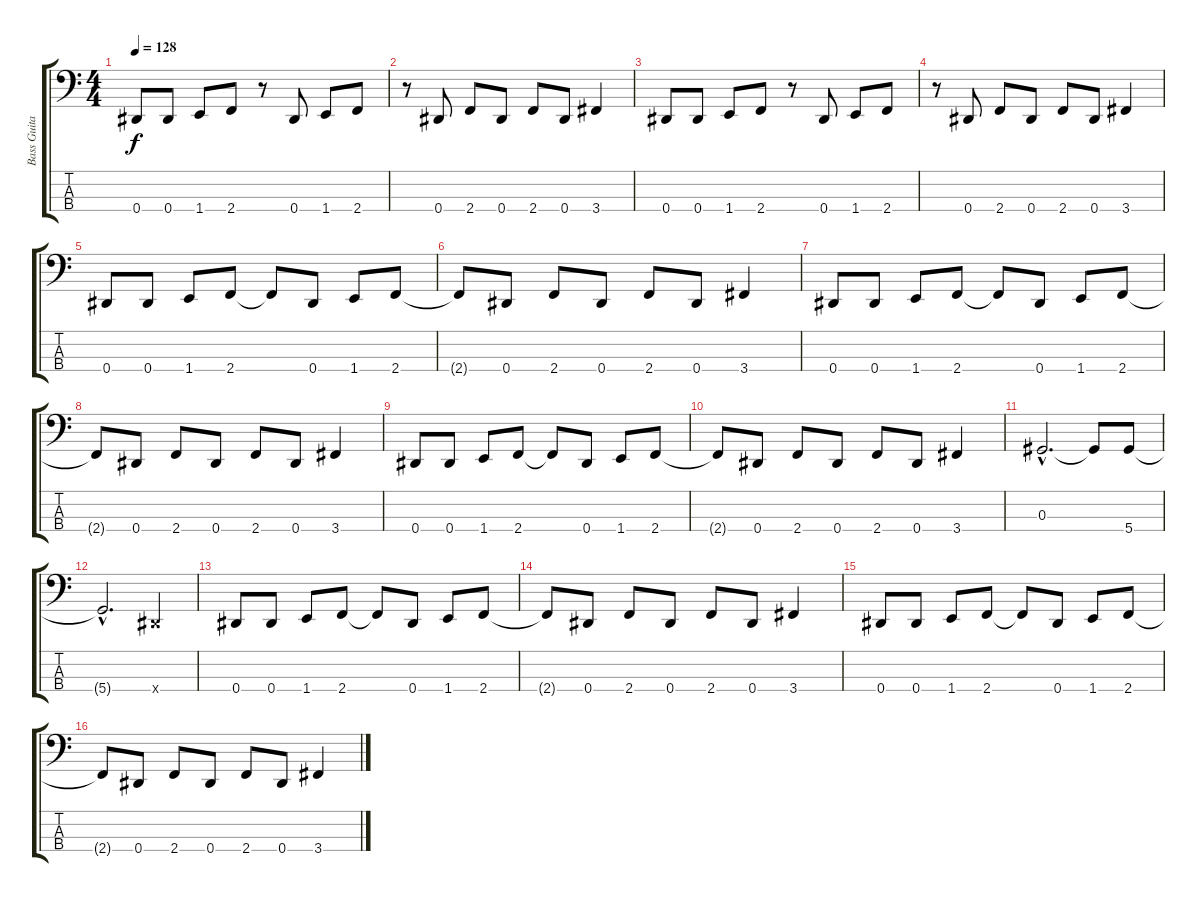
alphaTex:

\track ("Bass Guitar" "Bass Guita") {instrument electricbasspick}
\staff {score tabs}
\tuning (Gb2 Db2 Ab1 Eb1) {hide}
\ts (4 4)
\tempo 128
\clef f4
\ks c
0.4.8{dy f} 0.4.8 1.4.8 2.4.8 r.8 0.4.8 1.4.8 2.4.8 |
r.8 0.4.8 2.4.8 0.4.8 2.4.8 0.4.8 3.4.4 |
0.4.8 0.4.8 1.4.8 2.4.8 r.8 0.4.8 1.4.8 2.4.8 |
r.8 0.4.8 2.4.8 0.4.8 2.4.8 0.4.8 3.4.4 |
0.4.8 0.4.8 1.4.8 2.4.8 2.4{t}.8 0.4.8 1.4.8 2.4.8 |
2.4{t}.8 0.4.8 2.4.8 0.4.8 2.4.8 0.4.8 3.4.4 |
0.4.8 0.4.8 1.4.8 2.4.8 2.4{t}.8 0.4.8 1.4.8 2.4.8 |
2.4{t}.8 0.4.8 2.4.8 0.4.8 2.4.8 0.4.8 3.4.4 |
0.4.8 0.4.8 1.4.8 2.4.8 2.4{t}.8 0.4.8 1.4.8 2.4.8 |
2.4{t}.8 0.4.8 2.4.8 0.4.8 2.4.8 0.4.8 3.4.4 |
0.3{hac}.2{d} 0.3{t}.8 5.4.8 |
5.4{hac t}.2{d} 0.4{x}.4 |
0.4.8 0.4.8 1.4.8 2.4.8 2.4{t}.8 0.4.8 1.4.8 2.4.8 |
2.4{t}.8 0.4.8 2.4.8 0.4.8 2.4.8 0.4.8 3.4.4 |
0.4.8 0.4.8 1.4.8 2.4.8 2.4{t}.8 0.4.8 1.4.8 2.4.8 |
2.4{t}.8 0.4.8 2.4.8 0.4.8 2.4.8 0.4.8 3.4.4
